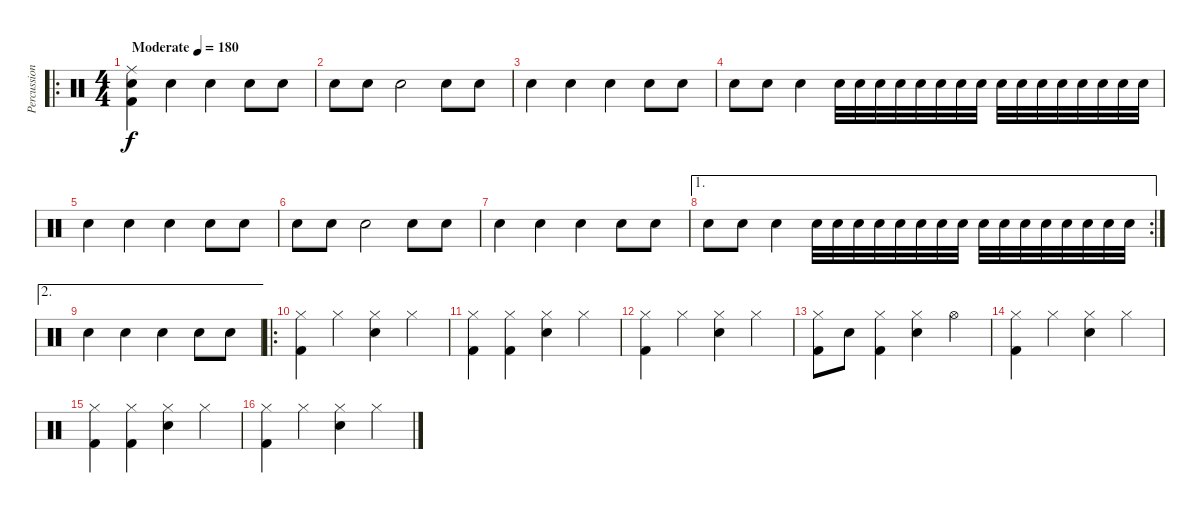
\track ("Percussion" "Percussion") {instrument percussion}
\staff {score}
\articulation defaults
\ro
\ts (4 4)
\tempo (180 "Moderate")
\clef neutral
\ks c
("Ride (middle)" "Kick (hit) 2" "Electric Snare (hit)").4{dy f} "Electric Snare (hit)".4 "Electric Snare (hit)".4 "Electric Snare (hit)".8 "Electric Snare (hit)".8 |
"Electric Snare (hit)".8 "Electric Snare (hit)".8 "Electric Snare (hit)".2 "Electric Snare (hit)".8 "Electric Snare (hit)".8 |
"Electric Snare (hit)".4 "Electric Snare (hit)".4 "Electric Snare (hit)".4 "Electric Snare (hit)".8 "Electric Snare (hit)".8 |
"Electric Snare (hit)".8 "Electric Snare (hit)".8 "Electric Snare (hit)".4 "Electric Snare (hit)".32 "Electric Snare (hit)".32 "Electric Snare (hit)".32 "Electric Snare (hit)".32 "Electric Snare (hit)".32 "Electric Snare (hit)".32 "Electric Snare (hit)".32 "Electric Snare (hit)".32 "Electric Snare (hit)".32 "Electric Snare (hit)".32 "Electric Snare (hit)".32 "Electric Snare (hit)".32 "Electric Snare (hit)".32 "Electric Snare (hit)".32 "Electric Snare (hit)".32 "Electric Snare (hit)".32 |
"Electric Snare (hit)".4 "Electric Snare (hit)".4 "Electric Snare (hit)".4 "Electric Snare (hit)".8 "Electric Snare (hit)".8 |
"Electric Snare (hit)".8 "Electric Snare (hit)".8 "Electric Snare (hit)".2 "Electric Snare (hit)".8 "Electric Snare (hit)".8 |
"Electric Snare (hit)".4 "Electric Snare (hit)".4 "Electric Snare (hit)".4 "Electric Snare (hit)".8 "Electric Snare (hit)".8 |
\ae 1
\rc 2 "Electric Snare (hit)".8 "Electric Snare (hit)".8 "Electric Snare (hit)".4 "Electric Snare (hit)".32 "Electric Snare (hit)".32 "Electric Snare (hit)".32 "Electric Snare (hit)".32 "Electric Snare (hit)".32 "Electric Snare (hit)".32 "Electric Snare (hit)".32 "Electric Snare (hit)".32 "Electric Snare (hit)".32 "Electric Snare (hit)".32 "Electric Snare (hit)".32 "Electric Snare (hit)".32 "Electric Snare (hit)".32 "Electric Snare (hit)".32 "Electric Snare (hit)".32 "Electric Snare (hit)".32
|
\ae 2 "Electric Snare (hit)".4 "Electric Snare (hit)".4 "Electric Snare (hit)".4 "Snare (hit) 2".8 "Snare (hit) 2".8
|
\ro
("Hi-Hat (closed)" "Kick (hit) 2").4 "Hi-Hat (closed)".4 ("Hi-Hat (closed)" "Snare (hit) 2").4 "Hi-Hat (closed)".4 |
("Hi-Hat (closed)" "Kick (hit) 2").4 ("Hi-Hat (closed)" "Kick (hit) 2").4 ("Hi-Hat (closed)" "Snare (hit) 2").4 "Hi-Hat (closed)".4 |
("Hi-Hat (closed)" "Kick (hit) 2").4 "Hi-Hat (closed)".4 ("Hi-Hat (closed)" "Snare (hit) 2").4 "Hi-Hat (closed)".4 |
("Hi-Hat (closed)" "Kick (hit) 2").8 "Snare (hit) 2".8 ("Hi-Hat (closed)" "Kick (hit) 2").4 ("Hi-Hat (closed)" "Snare (hit) 2").4 "Hi-Hat (open)".4 |
("Hi-Hat (closed)" "Kick (hit) 2").4 "Hi-Hat (closed)".4 ("Hi-Hat (closed)" "Snare (hit) 2").4 "Hi-Hat (closed)".4 |
("Hi-Hat (closed)" "Kick (hit) 2").4 ("Hi-Hat (closed)" "Kick (hit) 2").4 ("Hi-Hat (closed)" "Snare (hit) 2").4 "Hi-Hat (closed)".4 |
("Hi-Hat (closed)" "Kick (hit) 2").4 "Hi-Hat (closed)".4 ("Hi-Hat (closed)" "Snare (hit) 2").4 "Hi-Hat (closed)".4
